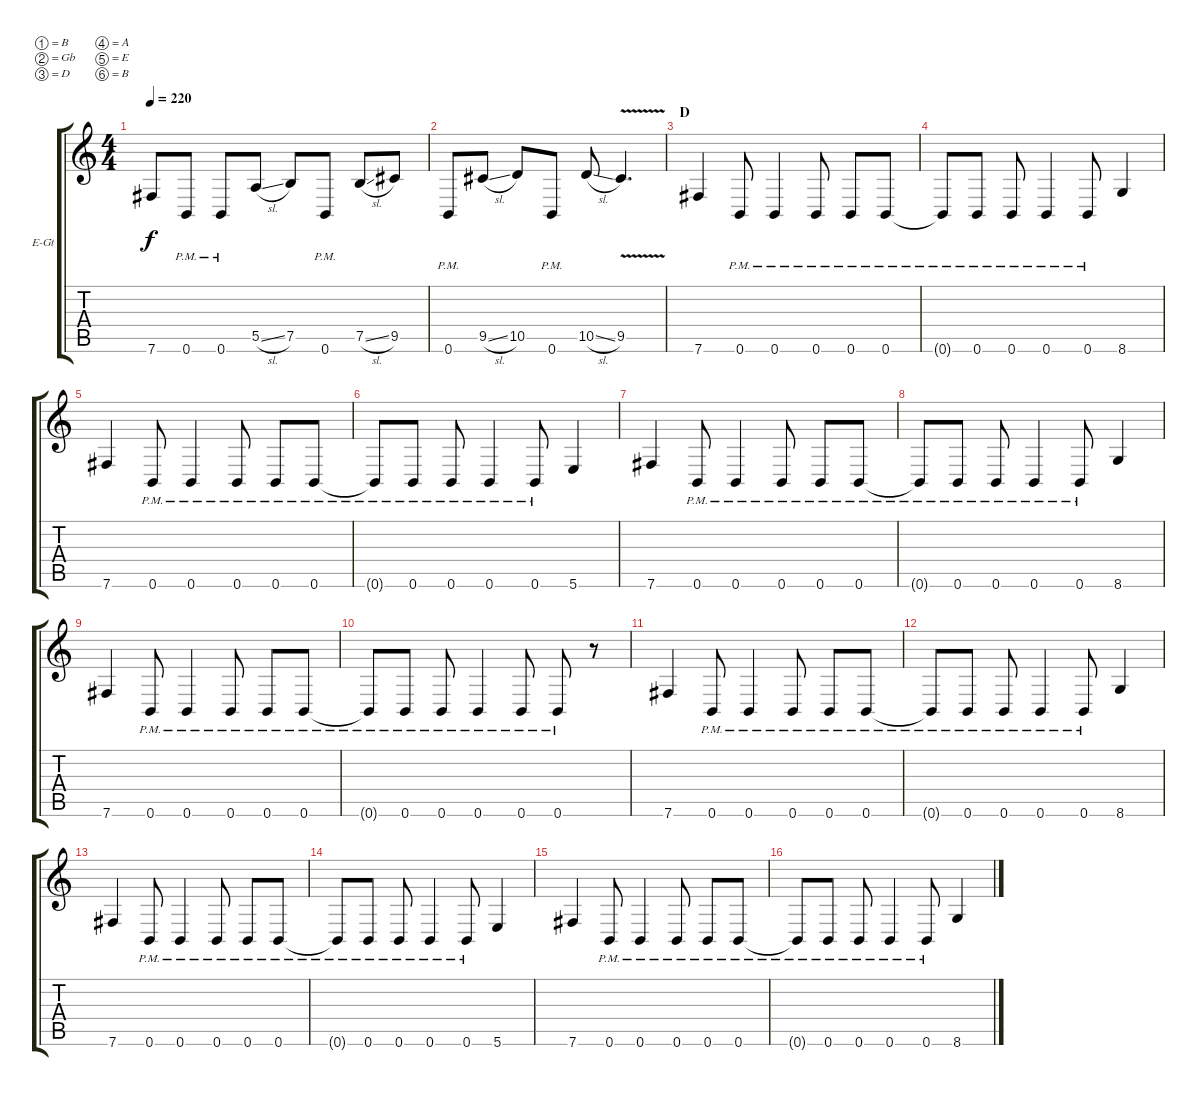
\bracketExtendMode groupsimilarinstruments
\firstSystemTrackNameOrientation horizontal
\otherSystemsTrackNameOrientation horizontal
\track ("Rhythm Guitar" "E-Gt") {instrument distortionguitar}
\staff {score tabs}
\tuning (B3 Gb3 D3 A2 E2 B1)
\ts (4 4)
\tempo 220
\clef g2
\ks c
7.6.8{dy f} 0.6{pm}.8 0.6{pm}.8 5.5{sl}.8 7.5.8 0.6{pm}.8 7.5{sl}.8 9.5.8 |
0.6{pm}.8 9.5{sl}.8 10.5.8 0.6{pm}.8 10.5{sl}.8 9.5{v}.4{d} |
\section ("" "D")
7.6.4 0.6{pm}.8 0.6{pm}.4 0.6{pm}.8 0.6{pm}.8 0.6{pm}.8 |
0.6{pm t}.8 0.6{pm}.8 0.6{pm}.8 0.6{pm}.4 0.6{pm}.8 8.6.4 |
7.6.4 0.6{pm}.8 0.6{pm}.4 0.6{pm}.8 0.6{pm}.8 0.6{pm}.8 |
0.6{pm t}.8 0.6{pm}.8 0.6{pm}.8 0.6{pm}.4 0.6{pm}.8 5.6.4 |
7.6.4 0.6{pm}.8 0.6{pm}.4 0.6{pm}.8 0.6{pm}.8 0.6{pm}.8 |
0.6{pm t}.8 0.6{pm}.8 0.6{pm}.8 0.6{pm}.4 0.6{pm}.8 8.6.4 |
7.6.4 0.6{pm}.8 0.6{pm}.4 0.6{pm}.8 0.6{pm}.8 0.6{pm}.8 |
0.6{pm t}.8 0.6{pm}.8 0.6{pm}.8 0.6{pm}.4 0.6{pm}.8 0.6{pm}.8 r.8 |
7.6.4 0.6{pm}.8 0.6{pm}.4 0.6{pm}.8 0.6{pm}.8 0.6{pm}.8 |
0.6{pm t}.8 0.6{pm}.8 0.6{pm}.8 0.6{pm}.4 0.6{pm}.8 8.6.4 |
7.6.4 0.6{pm}.8 0.6{pm}.4 0.6{pm}.8 0.6{pm}.8 0.6{pm}.8 |
0.6{pm t}.8 0.6{pm}.8 0.6{pm}.8 0.6{pm}.4 0.6{pm}.8 5.6.4 |
7.6.4 0.6{pm}.8 0.6{pm}.4 0.6{pm}.8 0.6{pm}.8 0.6{pm}.8 |
0.6{pm t}.8 0.6{pm}.8 0.6{pm}.8 0.6{pm}.4 0.6{pm}.8 8.6.4
